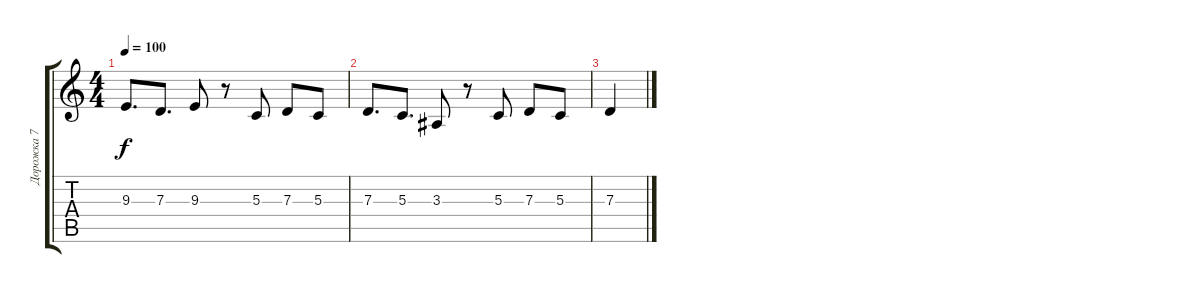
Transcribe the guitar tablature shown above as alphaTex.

\track ("Дорожка 7" "Дорожка 7") {instrument lead2sawtooth}
\staff {score tabs}
\tuning (E4 B3 G3 D3 A2 E2) {hide}
\ts (4 4)
\tempo 100
\clef g2
\ks c
9.3.8{d dy f} 7.3.8{d} 9.3.8 r.8 5.3.8 7.3.8 5.3.8 |
7.3.8{d} 5.3.8{d} 3.3.8 r.8 5.3.8 7.3.8 5.3.8 |
7.3.4
